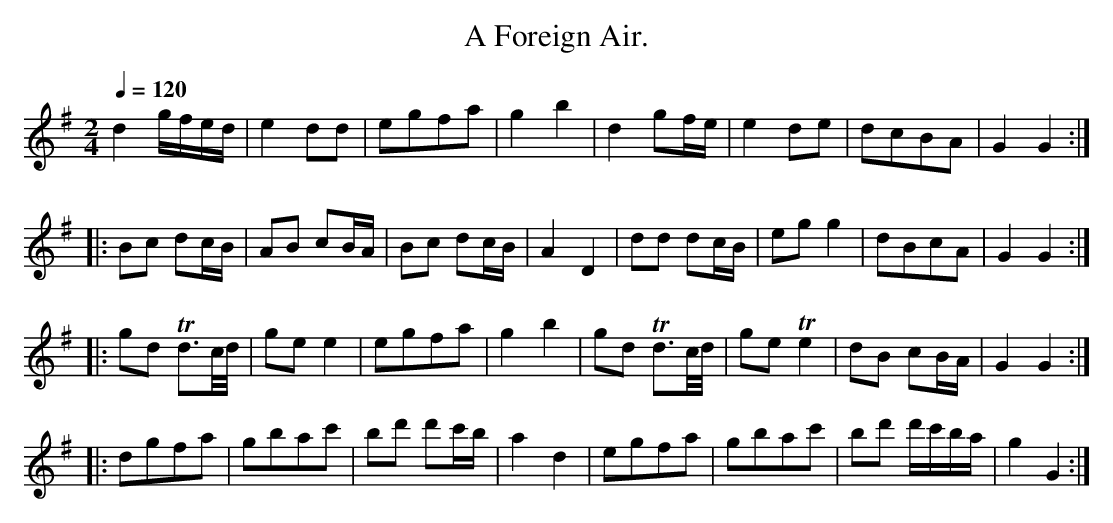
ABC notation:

X:1
T:A Foreign Air.
M:2/4
L:1/16
Q:1/4=120
K:G
d4    gfed   |e4    d2d2 |e2g2f2a2 |g4 b4 |\
d4    g2fe   |e4    d2e2 |d2c2B2A2 |G4 G4::
B2c2  d2cB   |A2B2  c2BA |B2c2  d2cB |A4 D4 |\
d2d2  d2cB   |e2g2  g4   |d2B2c2A2 |G4 G4::
g2d2 Td3c/d/|g2e2  e4   |e2g2f2a2 |g4 b4 |\
g2d2 Td3c/d/|g2e2 Te4   |d2B2  c2BA |G4 G4::
d2g2f2a2    |g2b2a2c'2|b2d'2 d'2c'b|a4 d4 |\
e2g2f2a2    |g2b2a2c'2|b2d'2 d'c'ba |g4 G4:|
